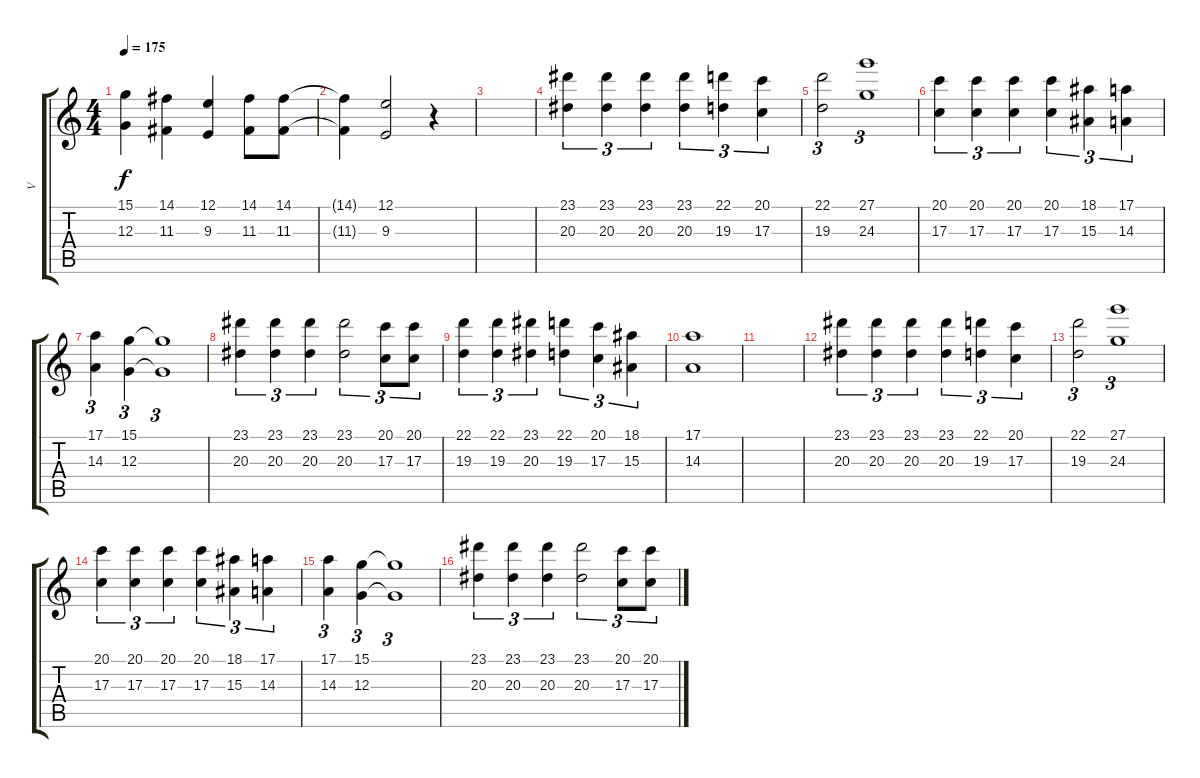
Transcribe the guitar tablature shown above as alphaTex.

\track ("V" "V") {instrument altosax}
\staff {score tabs}
\tuning (E4 B3 G3 D3 A2 D2) {hide}
\ts (4 4)
\tempo 175
\clef g2
\ks c
(15.1{t} 12.3{t}).4{dy f} (14.1 11.3).4 (12.1 9.3).4 (14.1 11.3).8 (14.1 11.3).8 |
(14.1{t} 11.3{t}).4 (12.1 9.3).2 r.4 |
|
(23.1 20.3).4{tu (3 2)} (23.1 20.3).4{tu (3 2)} (23.1 20.3).4{tu (3 2)} (23.1 20.3).4{tu (3 2)} (22.1 19.3).4{tu (3 2)} (20.1 17.3).4{tu (3 2)} |
(22.1 19.3).2{tu (3 2)} (27.1 24.3).1{tu (3 2)} |
(20.1 17.3).4{tu (3 2)} (20.1 17.3).4{tu (3 2)} (20.1 17.3).4{tu (3 2)} (20.1 17.3).4{tu (3 2)} (18.1 15.3).4{tu (3 2)} (17.1 14.3).4{tu (3 2)} |
(17.1 14.3).4{tu (3 2)} (15.1 12.3).4{tu (3 2)} (15.1{t} 12.3{t}).1{tu (3 2)} |
(23.1 20.3).4{tu (3 2)} (23.1 20.3).4{tu (3 2)} (23.1 20.3).4{tu (3 2)} (23.1 20.3).2{tu (3 2)} (20.1 17.3).8{tu (3 2)} (20.1 17.3).8{tu (3 2)} |
(22.1 19.3).4{tu (3 2)} (22.1 19.3).4{tu (3 2)} (23.1 20.3).4{tu (3 2)} (22.1 19.3).4{tu (3 2)} (20.1 17.3).4{tu (3 2)} (18.1 15.3).4{tu (3 2)} |
(17.1 14.3).1 |
|
(23.1 20.3).4{tu (3 2)} (23.1 20.3).4{tu (3 2)} (23.1 20.3).4{tu (3 2)} (23.1 20.3).4{tu (3 2)} (22.1 19.3).4{tu (3 2)} (20.1 17.3).4{tu (3 2)} |
(22.1 19.3).2{tu (3 2)} (27.1 24.3).1{tu (3 2)} |
(20.1 17.3).4{tu (3 2)} (20.1 17.3).4{tu (3 2)} (20.1 17.3).4{tu (3 2)} (20.1 17.3).4{tu (3 2)} (18.1 15.3).4{tu (3 2)} (17.1 14.3).4{tu (3 2)} |
(17.1 14.3).4{tu (3 2)} (15.1 12.3).4{tu (3 2)} (15.1{t} 12.3{t}).1{tu (3 2)} |
(23.1 20.3).4{tu (3 2)} (23.1 20.3).4{tu (3 2)} (23.1 20.3).4{tu (3 2)} (23.1 20.3).2{tu (3 2)} (20.1 17.3).8{tu (3 2)} (20.1 17.3).8{tu (3 2)}
